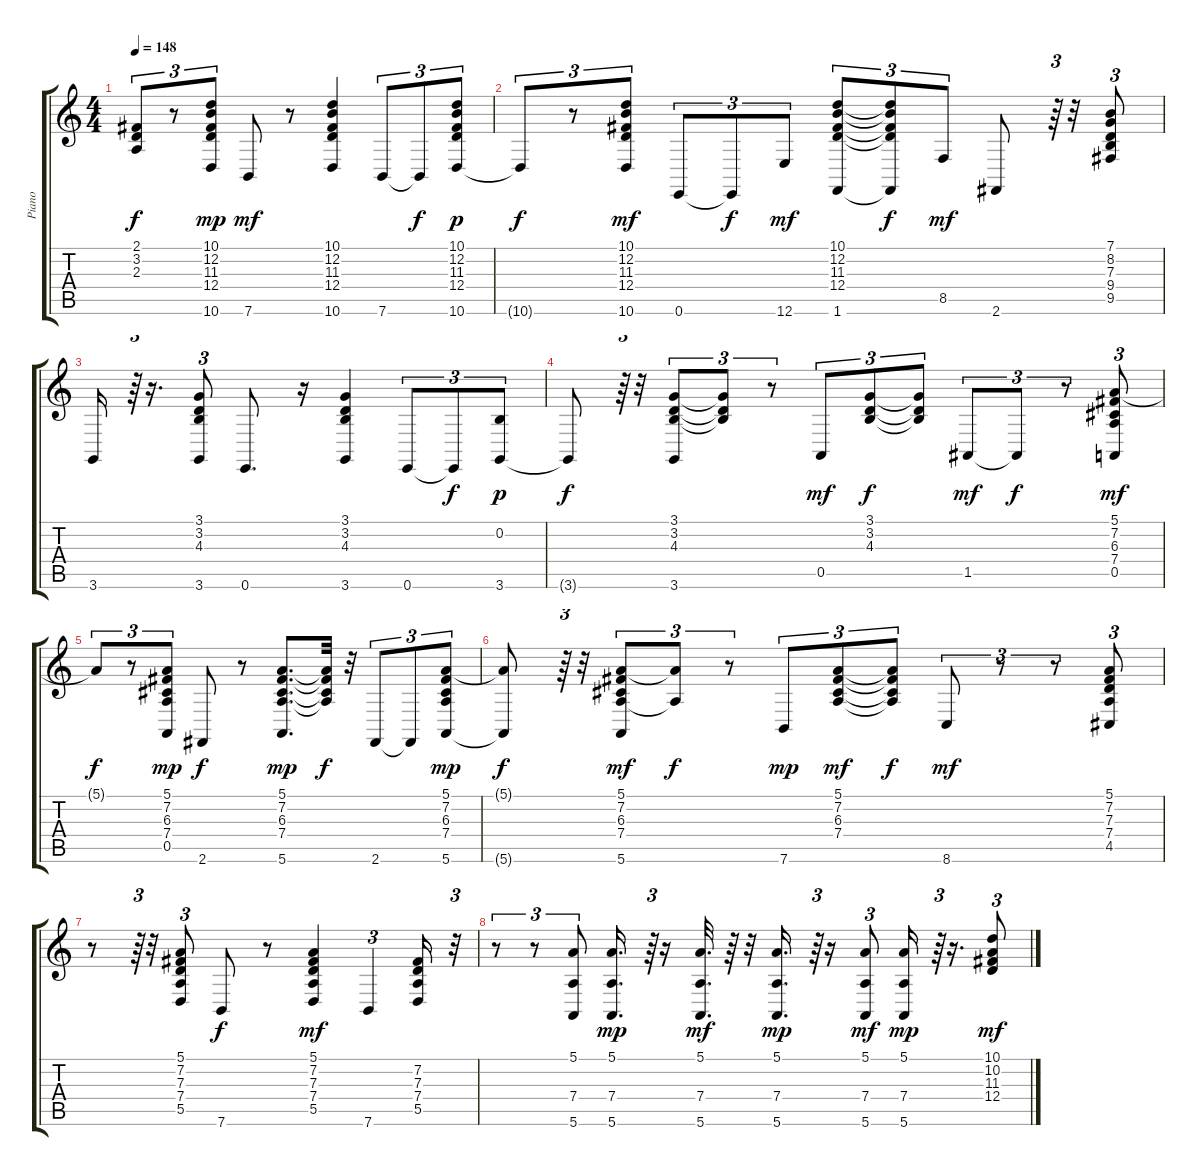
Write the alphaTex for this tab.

\track ("Piano" "Piano") {instrument acousticgrandpiano}
\staff {score tabs}
\tuning (E4 B3 G3 D3 A2 E2) {hide}
\ts (4 4)
\tempo 148
\clef g2
\ks c
(2.1{t} 3.2{t} 2.3{t}).8{tu (3 2) dy f} r.8{tu (3 2)} (10.1 12.2 11.3 12.4 10.6).8{tu (3 2) dy mp} 7.6.8{dy mf} r.8 (10.1 12.2 11.3 12.4 10.6).4 7.6.8{tu (3 2)} 7.6{t}.8{tu (3 2) dy f} (10.1 12.2 11.3 12.4 10.6).8{tu (3 2) dy p} |
10.6{t}.8{tu (3 2) dy f} r.8{tu (3 2)} (10.1 12.2 11.3 12.4 10.6).8{tu (3 2) dy mf} 0.6.8{tu (3 2)} 0.6{t}.8{tu (3 2) dy f} 12.6.8{tu (3 2) dy mf} (10.1 12.2 11.3 12.4 1.6).8{tu (3 2)} (10.1{t} 12.2{t} 11.3{t} 12.4{t} 1.6{t}).8{tu (3 2) dy f} 8.5.8{tu (3 2) dy mf} 2.6.8 r.64{tu (3 2)} r.32 (7.1 8.2 7.3 9.4 9.5).8{tu (3 2)} |
3.6.16 r.64{tu (3 2)} r.16{d} (3.1 3.2 4.3 3.6).8{tu (3 2)} 0.6.8{d} r.16 (3.1 3.2 4.3 3.6).4 0.6.8{tu (3 2)} 0.6{t}.8{tu (3 2) dy f} (0.2 3.6).8{tu (3 2) dy p} |
3.6{t}.8{dy f} r.64{tu (3 2)} r.32 (3.1 3.2 4.3 3.6).8{tu (3 2)} (3.1{t} 3.2{t} 4.3{t}).8{tu (3 2)} r.8{tu (3 2)} 0.5.8{tu (3 2) dy mf} (3.1 3.2 4.3).8{tu (3 2) dy f} (3.1{t} 3.2{t} 4.3{t}).8{tu (3 2)} 1.5.8{tu (3 2) dy mf} 1.5{t}.8{tu (3 2) dy f} r.8{tu (3 2)} (5.1 7.2 6.3 7.4 0.5).8{tu (3 2) dy mf} |
5.1{t}.8{tu (3 2) dy f} r.8{tu (3 2)} (5.1 7.2 6.3 7.4 0.5).8{tu (3 2) dy mp} 2.6.8{dy f} r.8 (5.1 7.2 6.3 7.4 5.6).8{d dy mp} (5.1{t} 7.2{t} 6.3{t} 7.4{t}).32{dy f} r.32 2.6.8{tu (3 2)} 2.6{t}.8{tu (3 2)} (5.1 7.2 6.3 7.4 5.6).8{tu (3 2) dy mp} |
(5.1{t} 5.6{t}).8{dy f} r.64{tu (3 2)} r.32 (5.1 7.2 6.3 7.4 5.6).8{tu (3 2) dy mf} (5.1{t} 7.4{t}).8{tu (3 2) dy f} r.8{tu (3 2)} 7.6.8{tu (3 2) dy mp} (5.1 7.2 6.3 7.4).8{tu (3 2) dy mf} (5.1{t} 7.2{t} 6.3{t} 7.4{t}).8{tu (3 2) dy f} 8.6.8{tu (3 2) dy mf} r.8{tu (3 2)} r.8{tu (3 2)} (5.1 7.2 7.3 7.4 4.5).8{tu (3 2)} |
r.8 r.64{tu (3 2)} r.32 (5.1 7.2 7.3 7.4 5.5).8{tu (3 2)} 7.6.8{dy f} r.8 (5.1 7.2 7.3 7.4 5.5).4{dy mf} 7.6.4{tu (3 2)} (7.2 7.3 7.4 5.5).16 r.32{tu (3 2)} |
r.8{tu (3 2)} r.8{tu (3 2)} (5.1 7.4 5.6).8{tu (3 2)} (5.1 7.4 5.6).16{d dy mp} r.64{tu (3 2)} r.16 (5.1 7.4 5.6).32{d dy mf} r.64 r.32 (5.1 7.4 5.6).16{d dy mp} r.64{tu (3 2)} r.16 (5.1 7.4 5.6).8{tu (3 2) dy mf} (5.1 7.4 5.6).16{dy mp} r.64{tu (3 2)} r.16{d} (10.1 10.2 11.3 12.4).8{tu (3 2) dy mf}
